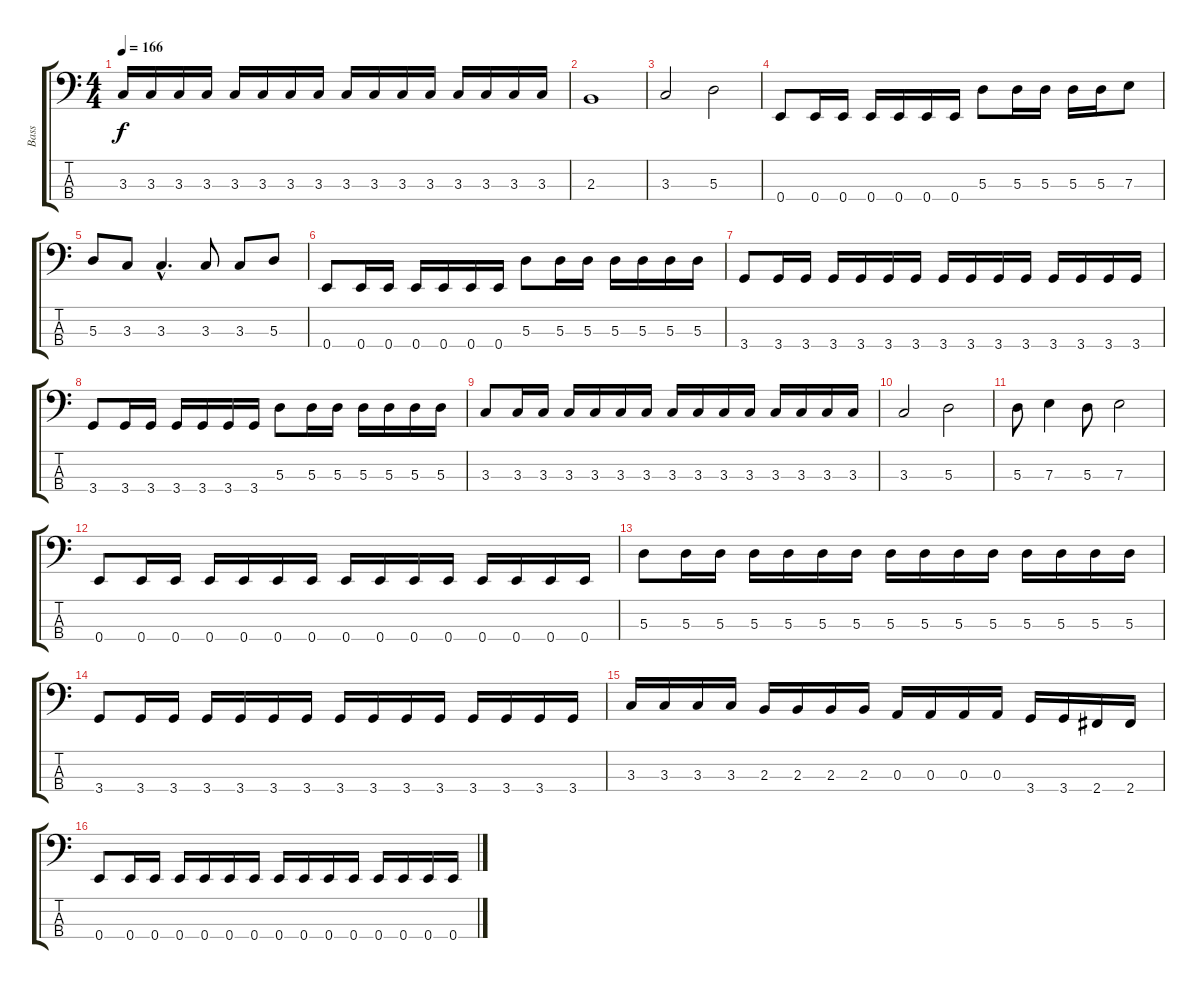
\track ("Bass" "Bass") {instrument electricbassfinger}
\staff {score tabs}
\tuning (G2 D2 A1 E1) {hide}
\ts (4 4)
\tempo 166
\clef f4
\ks c
3.3.16{dy f} 3.3.16 3.3.16 3.3.16 3.3.16 3.3.16 3.3.16 3.3.16 3.3.16 3.3.16 3.3.16 3.3.16 3.3.16 3.3.16 3.3.16 3.3.16 |
2.3.1 |
3.3.2 5.3.2 |
\section ("" "")
0.4.8 0.4.16 0.4.16 0.4.16 0.4.16 0.4.16 0.4.16 5.3.8 5.3.16 5.3.16 5.3.16 5.3.16 7.3.8 |
5.3.8 3.3.8 3.3{hac}.4{d} 3.3.8 3.3.8 5.3.8 |
0.4.8 0.4.16 0.4.16 0.4.16 0.4.16 0.4.16 0.4.16 5.3.8 5.3.16 5.3.16 5.3.16 5.3.16 5.3.16 5.3.16 |
3.4.8 3.4.16 3.4.16 3.4.16 3.4.16 3.4.16 3.4.16 3.4.16 3.4.16 3.4.16 3.4.16 3.4.16 3.4.16 3.4.16 3.4.16 |
3.4.8 3.4.16 3.4.16 3.4.16 3.4.16 3.4.16 3.4.16 5.3.8 5.3.16 5.3.16 5.3.16 5.3.16 5.3.16 5.3.16 |
3.3.8 3.3.16 3.3.16 3.3.16 3.3.16 3.3.16 3.3.16 3.3.16 3.3.16 3.3.16 3.3.16 3.3.16 3.3.16 3.3.16 3.3.16 |
3.3.2 5.3.2 |
5.3.8 7.3.4 5.3.8 7.3.2 |
\section ("" "")
0.4.8 0.4.16 0.4.16 0.4.16 0.4.16 0.4.16 0.4.16 0.4.16 0.4.16 0.4.16 0.4.16 0.4.16 0.4.16 0.4.16 0.4.16 |
5.3.8 5.3.16 5.3.16 5.3.16 5.3.16 5.3.16 5.3.16 5.3.16 5.3.16 5.3.16 5.3.16 5.3.16 5.3.16 5.3.16 5.3.16 |
3.4.8 3.4.16 3.4.16 3.4.16 3.4.16 3.4.16 3.4.16 3.4.16 3.4.16 3.4.16 3.4.16 3.4.16 3.4.16 3.4.16 3.4.16 |
3.3.16 3.3.16 3.3.16 3.3.16 2.3.16 2.3.16 2.3.16 2.3.16 0.3.16 0.3.16 0.3.16 0.3.16 3.4.16 3.4.16 2.4.16 2.4.16 |
0.4.8 0.4.16 0.4.16 0.4.16 0.4.16 0.4.16 0.4.16 0.4.16 0.4.16 0.4.16 0.4.16 0.4.16 0.4.16 0.4.16 0.4.16
